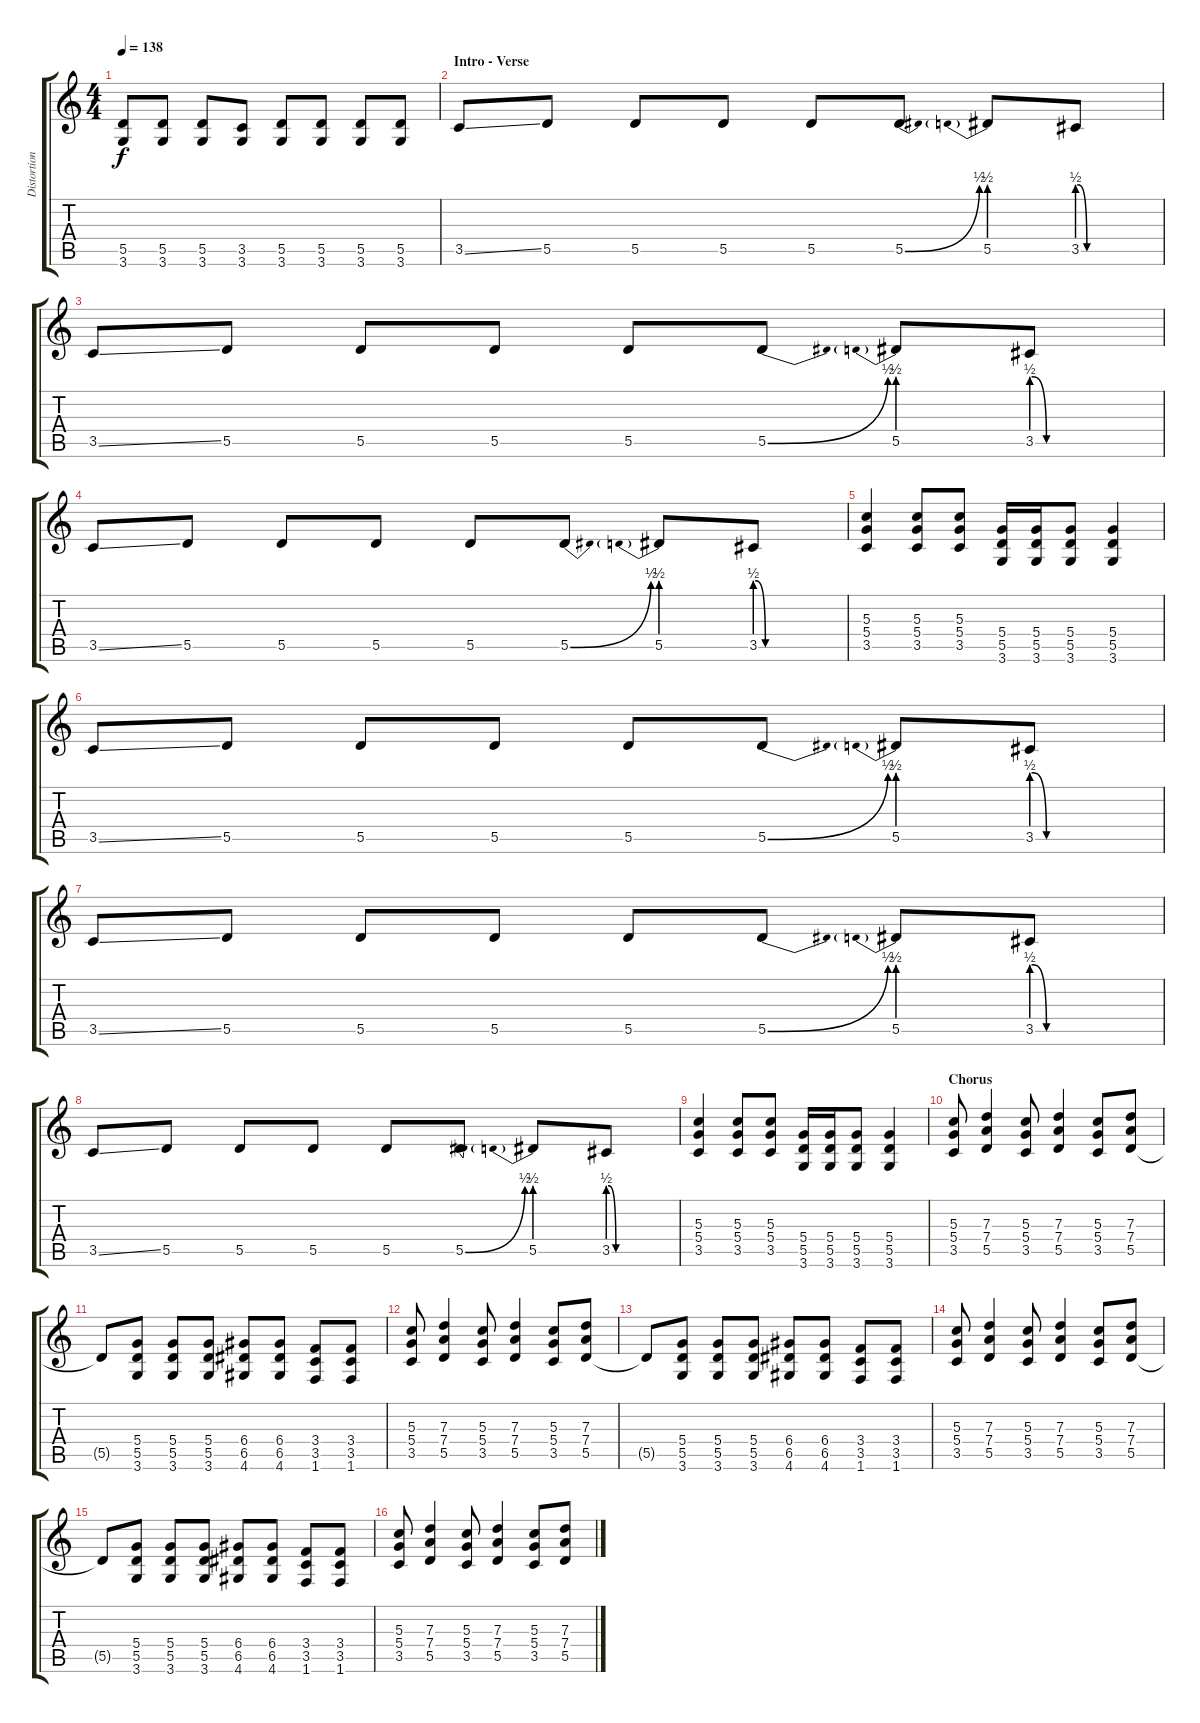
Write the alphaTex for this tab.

\track ("Distortion Gt." "Distortion") {instrument distortionguitar}
\staff {score tabs}
\tuning (E4 B3 G3 D3 A2 E2) {hide}
\ts (4 4)
\tempo 138
\clef g2
\ks c
(5.5 3.6).8{dy f} (5.5 3.6).8 (5.5 3.6).8 (3.5 3.6).8 (5.5 3.6).8 (5.5 3.6).8 (5.5 3.6).8 (5.5 3.6).8 |
\section ("" "Intro - Verse")
3.5{ss}.8{volume 14 balance 16} 5.5.8 5.5.8 5.5.8 5.5.8 5.5{be (bend 0 0 60 2)}.8 5.5{be (prebend 0 2 60 2)}.8 3.5{be (custom 0 2 7 0 20 0 40 0 60 0)}.8 |
3.5{ss}.8 5.5.8 5.5.8 5.5.8 5.5.8 5.5{be (bend 0 0 60 2)}.8 5.5{be (prebend 0 2 60 2)}.8 3.5{be (custom 0 2 7 0 20 0 40 0 60 0)}.8 |
3.5{ss}.8 5.5.8 5.5.8 5.5.8 5.5.8 5.5{be (bend 0 0 60 2)}.8 5.5{be (prebend 0 2 60 2)}.8 3.5{be (custom 0 2 7 0 20 0 40 0 60 0)}.8 |
(5.3 5.4 3.5).4 (5.3 5.4 3.5).8 (5.3 5.4 3.5).8 (5.4 5.5 3.6).16 (5.4 5.5 3.6).16 (5.4 5.5 3.6).8 (5.4 5.5 3.6).4 |
3.5{ss}.8 5.5.8 5.5.8 5.5.8 5.5.8 5.5{be (bend 0 0 60 2)}.8 5.5{be (prebend 0 2 60 2)}.8 3.5{be (custom 0 2 7 0 20 0 40 0 60 0)}.8 |
3.5{ss}.8 5.5.8 5.5.8 5.5.8 5.5.8 5.5{be (bend 0 0 60 2)}.8 5.5{be (prebend 0 2 60 2)}.8 3.5{be (custom 0 2 7 0 20 0 40 0 60 0)}.8 |
3.5{ss}.8 5.5.8 5.5.8 5.5.8 5.5.8 5.5{be (bend 0 0 60 2)}.8 5.5{be (prebend 0 2 60 2)}.8 3.5{be (custom 0 2 7 0 20 0 40 0 60 0)}.8 |
(5.3 5.4 3.5).4 (5.3 5.4 3.5).8 (5.3 5.4 3.5).8 (5.4 5.5 3.6).16 (5.4 5.5 3.6).16 (5.4 5.5 3.6).8 (5.4 5.5 3.6).4 |
\section ("" "Chorus")
(5.3 5.4 3.5).8 (7.3 7.4 5.5).4 (5.3 5.4 3.5).8 (7.3 7.4 5.5).4 (5.3 5.4 3.5).8 (7.3 7.4 5.5).8 |
5.5{t}.8 (5.4 5.5 3.6).8 (5.4 5.5 3.6).8 (5.4 5.5 3.6).8 (6.4 6.5 4.6).8 (6.4 6.5 4.6).8 (3.4 3.5 1.6).8 (3.4 3.5 1.6).8 |
(5.3 5.4 3.5).8 (7.3 7.4 5.5).4 (5.3 5.4 3.5).8 (7.3 7.4 5.5).4 (5.3 5.4 3.5).8 (7.3 7.4 5.5).8 |
5.5{t}.8 (5.4 5.5 3.6).8 (5.4 5.5 3.6).8 (5.4 5.5 3.6).8 (6.4 6.5 4.6).8 (6.4 6.5 4.6).8 (3.4 3.5 1.6).8 (3.4 3.5 1.6).8 |
(5.3 5.4 3.5).8 (7.3 7.4 5.5).4 (5.3 5.4 3.5).8 (7.3 7.4 5.5).4 (5.3 5.4 3.5).8 (7.3 7.4 5.5).8 |
5.5{t}.8 (5.4 5.5 3.6).8 (5.4 5.5 3.6).8 (5.4 5.5 3.6).8 (6.4 6.5 4.6).8 (6.4 6.5 4.6).8 (3.4 3.5 1.6).8 (3.4 3.5 1.6).8 |
(5.3 5.4 3.5).8 (7.3 7.4 5.5).4 (5.3 5.4 3.5).8 (7.3 7.4 5.5).4 (5.3 5.4 3.5).8 (7.3 7.4 5.5).8
